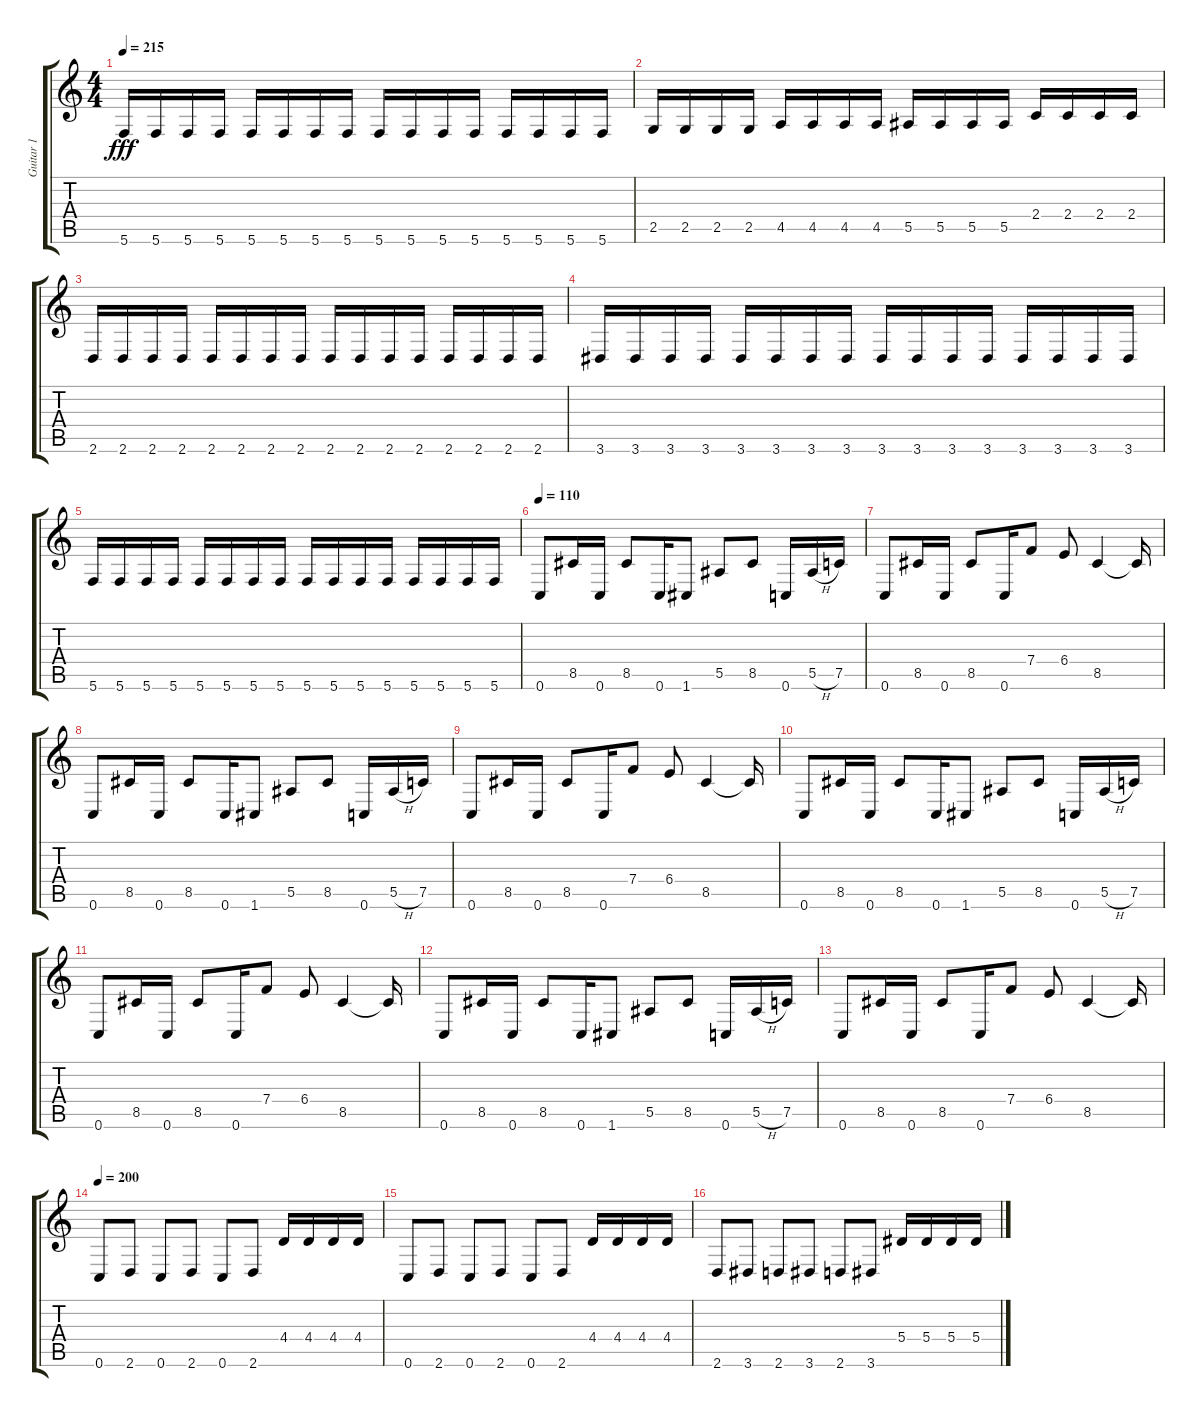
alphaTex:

\track ("Guitar 1" "Guitar 1") {instrument distortionguitar}
\staff {score tabs}
\tuning (C4 G3 Eb3 Bb2 F2 C2) {hide}
\ts (4 4)
\tempo 215
\clef g2
\ks c
5.6.16{dy fff} 5.6.16 5.6.16 5.6.16 5.6.16 5.6.16 5.6.16 5.6.16 5.6.16 5.6.16 5.6.16 5.6.16 5.6.16 5.6.16 5.6.16 5.6.16 |
2.5.16 2.5.16 2.5.16 2.5.16 4.5.16 4.5.16 4.5.16 4.5.16 5.5.16 5.5.16 5.5.16 5.5.16 2.4.16 2.4.16 2.4.16 2.4.16 |
2.6.16 2.6.16 2.6.16 2.6.16 2.6.16 2.6.16 2.6.16 2.6.16 2.6.16 2.6.16 2.6.16 2.6.16 2.6.16 2.6.16 2.6.16 2.6.16 |
3.6.16 3.6.16 3.6.16 3.6.16 3.6.16 3.6.16 3.6.16 3.6.16 3.6.16 3.6.16 3.6.16 3.6.16 3.6.16 3.6.16 3.6.16 3.6.16 |
5.6.16 5.6.16 5.6.16 5.6.16 5.6.16 5.6.16 5.6.16 5.6.16 5.6.16 5.6.16 5.6.16 5.6.16 5.6.16 5.6.16 5.6.16 5.6.16 |
\tempo 115
\tempo 110
0.6.8 8.5.16 0.6.16 8.5.8 0.6.16 1.6.8 5.5.8 8.5.8 0.6.16 5.5{h}.16 7.5.16 |
0.6.8 8.5.16 0.6.16 8.5.8 0.6.16 7.4.8 6.4.8 8.5.4 8.5{t}.16 |
0.6.8 8.5.16 0.6.16 8.5.8 0.6.16 1.6.8 5.5.8 8.5.8 0.6.16 5.5{h}.16 7.5.16 |
0.6.8 8.5.16 0.6.16 8.5.8 0.6.16 7.4.8 6.4.8 8.5.4 8.5{t}.16 |
0.6.8 8.5.16 0.6.16 8.5.8 0.6.16 1.6.8 5.5.8 8.5.8 0.6.16 5.5{h}.16 7.5.16 |
0.6.8 8.5.16 0.6.16 8.5.8 0.6.16 7.4.8 6.4.8 8.5.4 8.5{t}.16 |
0.6.8 8.5.16 0.6.16 8.5.8 0.6.16 1.6.8 5.5.8 8.5.8 0.6.16 5.5{h}.16 7.5.16 |
0.6.8 8.5.16 0.6.16 8.5.8 0.6.16 7.4.8 6.4.8 8.5.4 8.5{t}.16 |
\tempo 210
\tempo 200
0.6.8 2.6.8 0.6.8 2.6.8 0.6.8 2.6.8 4.4.16 4.4.16 4.4.16 4.4.16 |
0.6.8 2.6.8 0.6.8 2.6.8 0.6.8 2.6.8 4.4.16 4.4.16 4.4.16 4.4.16 |
2.6.8 3.6.8 2.6.8 3.6.8 2.6.8 3.6.8 5.4.16 5.4.16 5.4.16 5.4.16
